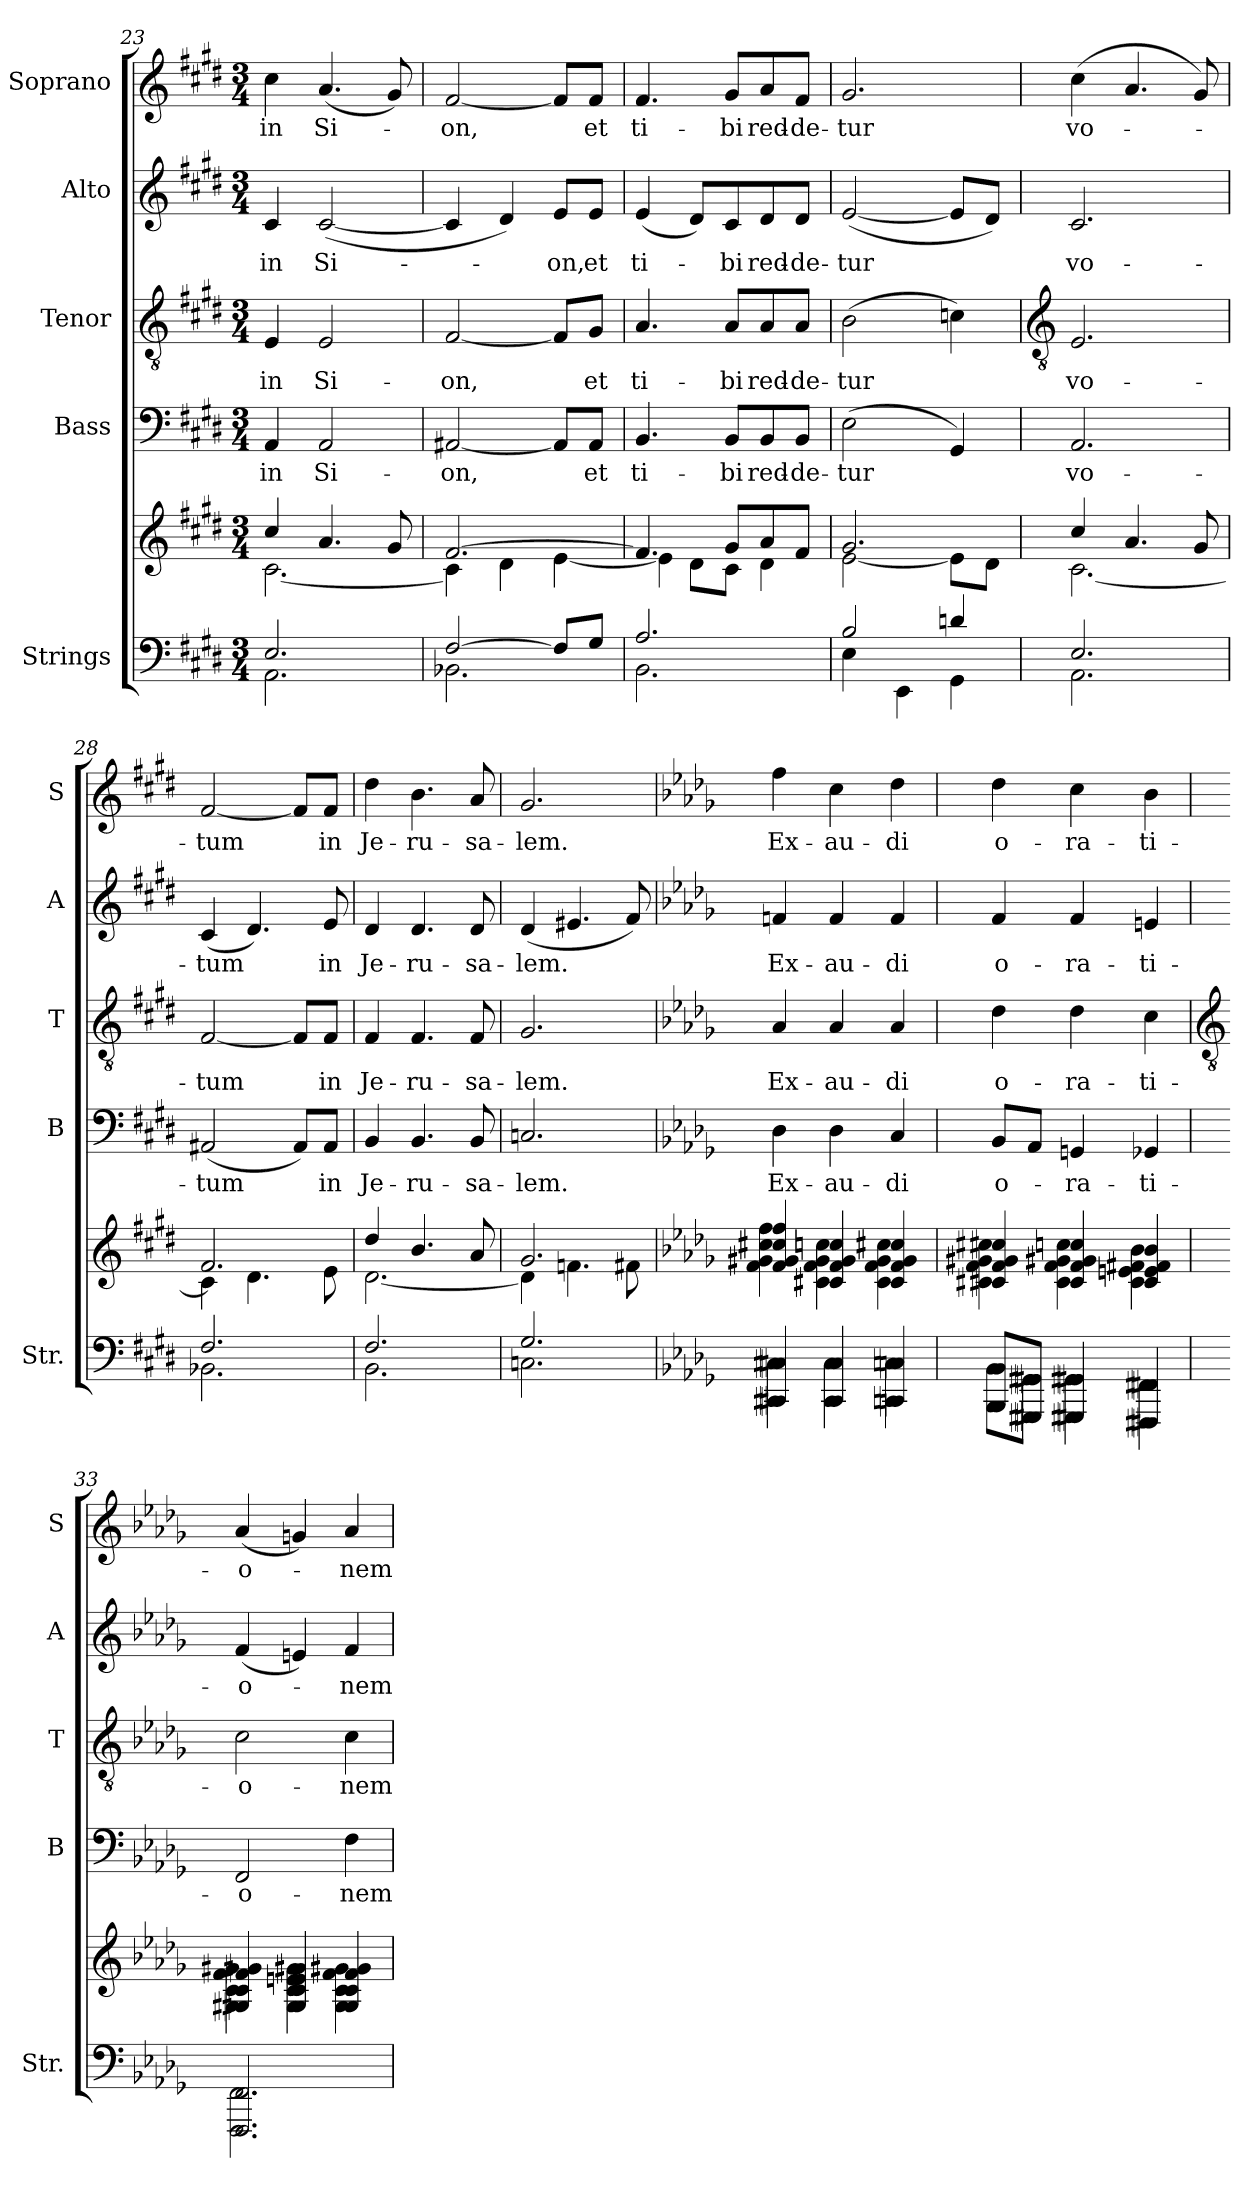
**kern	**kern	**kern	**text	**kern	**text	**kern	**text	**kern	**text
*part5	*part5	*part4	*part4	*part3	*part3	*part2	*part2	*part1	*part1
*staff6	*staff5	*staff4	*staff4	*staff3	*staff3	*staff2	*staff2	*staff1	*staff1
*I"Strings	*	*I"Bass	*	*I"Tenor	*	*I"Alto	*	*I"Soprano	*
*I'Str.	*	*I'B	*	*I'T	*	*I'A	*	*I'S	*
*clefF4	*clefG2	*clefF4	*	*clefGv2	*	*clefG2	*	*clefG2	*
*k[f#c#g#d#]	*k[f#c#g#d#]	*k[f#c#g#d#]	*	*k[f#c#g#d#]	*	*k[f#c#g#d#]	*	*k[f#c#g#d#]	*
*E:	*E:	*E:	*	*E:	*	*E:	*	*E:	*
*M3/4	*M3/4	*M3/4	*	*M3/4	*	*M3/4	*	*M3/4	*
=23	=23	=23	=23	=23	=23	=23	=23	=23	=23
*^	*^	*	*	*	*	*	*	*	*
!	!	!	!	!	!LO:LY:b	!	!LO:LY:b	!	!LO:LY:b	!	!LO:LY:b
2.E/	2.AA\	4cc#/	[2.c#\	4AA	in	4E	in	4c#	in	4cc#	in
!	!	!	!	!	!LO:LY:b	!	!LO:LY:b	!	!LO:LY:b	!	!LO:LY:b
.	.	4.a/	.	2AA	Si-	2E	Si-	(<[2c#	Si-	(<4.a	Si-
.	.	8g#/	.	.	.	.	.	.	.	8g#)	.
=24	=24	=24	=24	=24	=24	=24	=24	=24	=24	=24	=24
!	!	!	!	!	!LO:LY:b	!	!LO:LY:b	!	!	!	!LO:LY:b
[2F#/	2.BB-X\	[2.f#/	4c#\]	[2AA#X	-on,	[2F#	-on,	4c#]	.	[2f#	-on,
.	.	.	4d#\	.	.	.	.	4d#)	.	.	.
!	!	!	!	!	!	!	!	!	!LO:LY:b	!	!
8F#/L]	.	.	[4e\	8AA#L]	.	8F#L]	.	8eL	-on,	8f#L]	.
!	!	!	!	!	!LO:LY:b	!	!LO:LY:b	!	!LO:LY:b	!	!LO:LY:b
8G#/J	.	.	.	8AA#J	et	8G#J	et	8eJ	et	8f#J	et
=25	=25	=25	=25	=25	=25	=25	=25	=25	=25	=25	=25
!	!	!	!	!	!LO:LY:b	!	!LO:LY:b	!	!LO:LY:b	!	!LO:LY:b
2.A/	2.BB\	4.f#/]	4e\]	4.BB	ti-	4.A	ti-	(<4e	ti-	4.f#	ti-
.	.	.	8d#\L	.	.	.	.	8d#L)	.	.	.
!	!	!	!	!	!LO:LY:b	!	!LO:LY:b	!	!LO:LY:b	!	!LO:LY:b
.	.	8g#/L	8c#\J	8BBL	-bi	8AL	-bi	8c#	-bi	8g#L	-bi
!	!	!	!	!	!LO:LY:b	!	!LO:LY:b	!	!LO:LY:b	!	!LO:LY:b
.	.	8a/	4d#\	8BB	red-	8A	red-	8d#	red-	8a	red-
!	!	!	!	!	!LO:LY:b	!	!LO:LY:b	!	!LO:LY:b	!	!LO:LY:b
.	.	8f#/J	.	8BBJ	-de-	8AJ	-de-	8d#J	-de-	8f#J	-de-
=26	=26	=26	=26	=26	=26	=26	=26	=26	=26	=26	=26
!	!	!	!	!	!LO:LY:b	!	!LO:LY:b	!	!LO:LY:b	!	!LO:LY:b
2B/	4E\	2.g#/	[2e\	(>2E	-tur	(>2B	-tur	(<[2e	-tur	2.g#	-tur
.	4EE\	.	.	.	.	.	.	.	.	.	.
4dn/	4GG#\	.	8e\L]	4GG#)	.	4cn)	.	8eL]	.	.	.
.	.	.	8d#\J	.	.	.	.	8d#J)	.	.	.
!!LO:LB:g=z
=27	=27	=27	=27	=27	=27	=27	=27	=27	=27	=27	=27
*	*	*	*	*	*	*clefGv2	*	*	*	*	*
!	!	!	!	!	!LO:LY:b	!	!LO:LY:b	!	!LO:LY:b	!	!LO:LY:b
2.E/	2.AA\	4cc#/	[2.c#\	2.AA	vo-	2.E	vo-	2.c#	vo-	(<4cc#	vo-
.	.	4.a/	.	.	.	.	.	.	.	4.a	.
.	.	8g#/	.	.	.	.	.	.	.	8g#)	.
=28	=28	=28	=28	=28	=28	=28	=28	=28	=28	=28	=28
!	!	!	!	!	!LO:LY:b	!	!LO:LY:b	!	!LO:LY:b	!	!LO:LY:b
2.F#/	2.BB-X\	2.f#/	4c#\]	(<2AA#X	-tum	[2F#	-tum	(<4c#	-tum	[2f#	-tum
.	.	.	4.d#\	.	.	.	.	4.d#)	.	.	.
.	.	.	.	8AA#L)	.	8F#L]	.	.	.	8f#L]	.
!	!	!	!	!	!LO:LY:b	!	!LO:LY:b	!	!LO:LY:b	!	!LO:LY:b
.	.	.	8e\	8AA#J	in	8F#J	in	8e	in	8f#J	in
=29	=29	=29	=29	=29	=29	=29	=29	=29	=29	=29	=29
!	!	!	!	!	!LO:LY:b	!	!LO:LY:b	!	!LO:LY:b	!	!LO:LY:b
2.F#/	2.BB\	4dd#/	[2.d#\	4BB	Je-	4F#	Je-	4d#	Je-	4dd#	Je-
!	!	!	!	!	!LO:LY:b	!	!LO:LY:b	!	!LO:LY:b	!	!LO:LY:b
.	.	4.b/	.	4.BB	-ru-	4.F#	-ru-	4.d#	-ru-	4.b	-ru-
!	!	!	!	!	!LO:LY:b	!	!LO:LY:b	!	!LO:LY:b	!	!LO:LY:b
.	.	8a/	.	8BB	-sa-	8F#	-sa-	8d#	-sa-	8a	-sa-
=30	=30	=30	=30	=30	=30	=30	=30	=30	=30	=30	=30
!	!	!	!	!	!LO:LY:b	!	!LO:LY:b	!	!LO:LY:b	!	!LO:LY:b
2.G#/	2.Cn\	2.g#/	4d#\]	2.Cn	-lem.	2.G#	-lem.	(<4d#	-lem.	2.g#	-lem.
.	.	.	4.fn\	.	.	.	.	4.e#X	.	.	.
.	.	.	8f#X\	.	.	.	.	8f#)	.	.	.
=31	=31	=31	=31	=31	=31	=31	=31	=31	=31	=31	=31
*k[b-e-a-d-g-]	*	*k[b-e-a-d-g-]	*	*k[b-e-a-d-g-]	*	*k[b-e-a-d-g-]	*	*k[b-e-a-d-g-]	*	*k[b-e-a-d-g-]	*
*D-:	*	*D-:	*	*D-:	*	*D-:	*	*D-:	*	*D-:	*
!	!	!	!	!	!LO:LY:b	!	!LO:LY:b	!	!LO:LY:b	!	!LO:LY:b
4CC#X/ 4C#X/	4CC#X\ 4C#X\	4f/ 4g#X/ 4cc#X/ 4ff/	4f\ 4g#X\ 4cc#X\ 4ff\	4D-	Ex-	4A-	Ex-	4fn	Ex-	4ff	Ex-
!	!	!	!	!	!LO:LY:b	!	!LO:LY:b	!	!LO:LY:b	!	!LO:LY:b
4CC#/ 4C#/	4CC#\ 4C#\	4c#X/ 4f/ 4g#/ 4ccn/	4c#X\ 4f\ 4g#\ 4ccn\	4D-	-au-	4A-	-au-	4f	-au-	4cc	-au-
!	!	!	!	!	!LO:LY:b	!	!LO:LY:b	!	!LO:LY:b	!	!LO:LY:b
4CCn/ 4Cn/	4CCn\ 4Cn\	4c#/ 4f/ 4g#/ 4cc#X/	4c#\ 4f\ 4g#\ 4cc#X\	4C	-di	4A-	-di	4f	-di	4dd-	-di
=32	=32	=32	=32	=32	=32	=32	=32	=32	=32	=32	=32
!	!	!	!	!	!LO:LY:b	!	!LO:LY:b	!	!LO:LY:b	!	!LO:LY:b
8BBB-/ 8BB-/L	8BBB-\ 8BB-\L	4c#X/ 4f/ 4g#X/ 4cc#X/	4c#X\ 4f\ 4g#X\ 4cc#X\	8BB-L	o-	4d-	o-	4f	o-	4dd-	o-
8GGG#X/ 8GG#X/J	8GGG#X\ 8GG#X\J	.	.	8AA-J	.	.	.	.	.	.	.
!	!	!	!	!	!LO:LY:b	!	!LO:LY:b	!	!LO:LY:b	!	!LO:LY:b
4GGG#X/ 4GG#X/	4GGG#X\ 4GG#X\	4c#/ 4f/ 4g#X/ 4ccn/	4c#\ 4f\ 4g#X\ 4ccn\	4GGn	-ra-	4d-	-ra-	4f	-ra-	4cc	-ra-
!	!	!	!	!	!LO:LY:b	!	!LO:LY:b	!	!LO:LY:b	!	!LO:LY:b
4FFF#X/ 4FF#X/	4FFF#X\ 4FF#X\	4c#/ 4en/ 4f#X/ 4b-/	4c#\ 4en\ 4f#X\ 4b-\	4GG-X	-ti-	4c	-ti-	4en	-ti-	4b-	-ti-
!!LO:LB:g=z
=33	=33	=33	=33	=33	=33	=33	=33	=33	=33	=33	=33
*	*	*	*	*	*	*clefGv2	*	*	*	*	*
!	!	!	!	!	!LO:LY:b	!	!LO:LY:b	!	!LO:LY:b	!	!LO:LY:b
2.FFF/ 2.FF/	2.FFF\ 2.FF\	4G#X/ 4c/ 4f/ 4g#X/	4G#X\ 4c\ 4f\ 4g#X\	2FF	-o-	2c	-o-	(<4f	-o-	(<4a-	-o-
.	.	4G#/ 4c/ 4en/ 4g#X/	4G#\ 4c\ 4en\ 4g#X\	.	.	.	.	4en)	.	4gn)	.
!	!	!	!	!	!LO:LY:b	!	!LO:LY:b	!	!LO:LY:b	!	!LO:LY:b
.	.	4G#/ 4c/ 4f/ 4g#X/	4G#\ 4c\ 4f\ 4g#X\	4F	-nem	4c	-nem	4f	-nem	4a-	-nem
*v	*v	*	*	*	*	*	*	*	*	*	*
*	*v	*v	*	*	*	*	*	*	*	*
=	=	=	=	=	=	=	=	=	=
*-	*-	*-	*-	*-	*-	*-	*-	*-	*-
